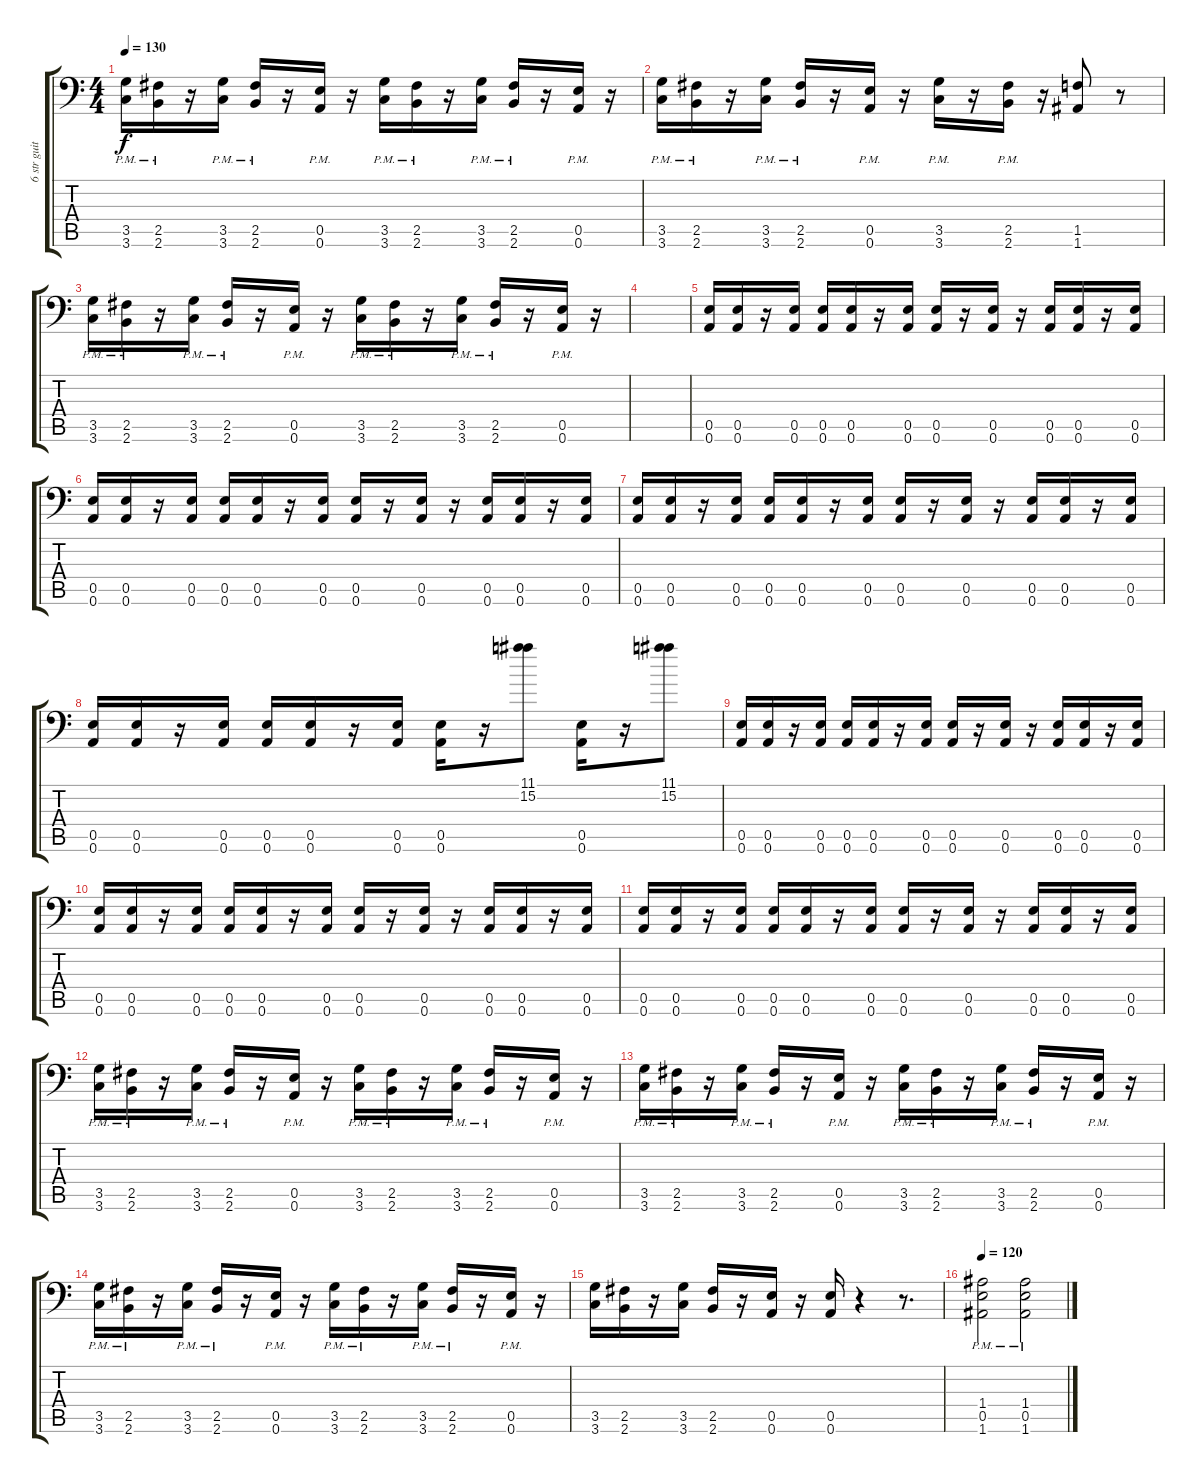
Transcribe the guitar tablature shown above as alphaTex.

\track ("6 str guitar" "6 str guit") {instrument distortionguitar}
\staff {score tabs}
\tuning (B3 Gb3 D3 A2 E2 A1) {hide}
\ts (4 4)
\tempo 130
\clef f4
\ks c
(3.5{pm} 3.6{pm}).16{dy f} (2.5{pm} 2.6{pm}).16 r.16 (3.5{pm} 3.6{pm}).16 (2.5{pm} 2.6{pm}).16 r.16 (0.5{pm} 0.6{pm}).16 r.16 (3.5{pm} 3.6{pm}).16 (2.5{pm} 2.6{pm}).16 r.16 (3.5{pm} 3.6{pm}).16 (2.5{pm} 2.6{pm}).16 r.16 (0.5{pm} 0.6{pm}).16 r.16 |
(3.5{pm} 3.6{pm}).16 (2.5{pm} 2.6{pm}).16 r.16 (3.5{pm} 3.6{pm}).16 (2.5{pm} 2.6{pm}).16 r.16 (0.5{pm} 0.6{pm}).16 r.16 (3.5{pm} 3.6{pm}).16 r.16 (2.5{pm} 2.6{pm}).16 r.16 (1.5 1.6).8 r.8 |
(3.5{pm} 3.6{pm}).16 (2.5{pm} 2.6{pm}).16 r.16 (3.5{pm} 3.6{pm}).16 (2.5{pm} 2.6{pm}).16 r.16 (0.5{pm} 0.6{pm}).16 r.16 (3.5{pm} 3.6{pm}).16 (2.5{pm} 2.6{pm}).16 r.16 (3.5{pm} 3.6{pm}).16 (2.5{pm} 2.6{pm}).16 r.16 (0.5{pm} 0.6{pm}).16 r.16 |
|
(0.5 0.6).16 (0.5 0.6).16 r.16 (0.5 0.6).16 (0.5 0.6).16 (0.5 0.6).16 r.16 (0.5 0.6).16 (0.5 0.6).16 r.16 (0.5 0.6).16 r.16 (0.5 0.6).16 (0.5 0.6).16 r.16 (0.5 0.6).16 |
(0.5 0.6).16 (0.5 0.6).16 r.16 (0.5 0.6).16 (0.5 0.6).16 (0.5 0.6).16 r.16 (0.5 0.6).16 (0.5 0.6).16 r.16 (0.5 0.6).16 r.16 (0.5 0.6).16 (0.5 0.6).16 r.16 (0.5 0.6).16 |
(0.5 0.6).16 (0.5 0.6).16 r.16 (0.5 0.6).16 (0.5 0.6).16 (0.5 0.6).16 r.16 (0.5 0.6).16 (0.5 0.6).16 r.16 (0.5 0.6).16 r.16 (0.5 0.6).16 (0.5 0.6).16 r.16 (0.5 0.6).16 |
(0.5 0.6).16 (0.5 0.6).16 r.16 (0.5 0.6).16 (0.5 0.6).16 (0.5 0.6).16 r.16 (0.5 0.6).16 (0.5 0.6).16 r.16 (11.1 15.2).8 (0.5 0.6).16 r.16 (11.1 15.2).8 |
(0.5 0.6).16 (0.5 0.6).16 r.16 (0.5 0.6).16 (0.5 0.6).16 (0.5 0.6).16 r.16 (0.5 0.6).16 (0.5 0.6).16 r.16 (0.5 0.6).16 r.16 (0.5 0.6).16 (0.5 0.6).16 r.16 (0.5 0.6).16 |
(0.5 0.6).16 (0.5 0.6).16 r.16 (0.5 0.6).16 (0.5 0.6).16 (0.5 0.6).16 r.16 (0.5 0.6).16 (0.5 0.6).16 r.16 (0.5 0.6).16 r.16 (0.5 0.6).16 (0.5 0.6).16 r.16 (0.5 0.6).16 |
(0.5 0.6).16 (0.5 0.6).16 r.16 (0.5 0.6).16 (0.5 0.6).16 (0.5 0.6).16 r.16 (0.5 0.6).16 (0.5 0.6).16 r.16 (0.5 0.6).16 r.16 (0.5 0.6).16 (0.5 0.6).16 r.16 (0.5 0.6).16 |
(3.5{pm} 3.6{pm}).16 (2.5{pm} 2.6{pm}).16 r.16 (3.5{pm} 3.6{pm}).16 (2.5{pm} 2.6{pm}).16 r.16 (0.5{pm} 0.6{pm}).16 r.16 (3.5{pm} 3.6{pm}).16 (2.5{pm} 2.6{pm}).16 r.16 (3.5{pm} 3.6{pm}).16 (2.5{pm} 2.6{pm}).16 r.16 (0.5{pm} 0.6{pm}).16 r.16 |
(3.5{pm} 3.6{pm}).16 (2.5{pm} 2.6{pm}).16 r.16 (3.5{pm} 3.6{pm}).16 (2.5{pm} 2.6{pm}).16 r.16 (0.5{pm} 0.6{pm}).16 r.16 (3.5{pm} 3.6{pm}).16 (2.5{pm} 2.6{pm}).16 r.16 (3.5{pm} 3.6{pm}).16 (2.5{pm} 2.6{pm}).16 r.16 (0.5{pm} 0.6{pm}).16 r.16 |
(3.5{pm} 3.6{pm}).16 (2.5{pm} 2.6{pm}).16 r.16 (3.5{pm} 3.6{pm}).16 (2.5{pm} 2.6{pm}).16 r.16 (0.5{pm} 0.6{pm}).16 r.16 (3.5{pm} 3.6{pm}).16 (2.5{pm} 2.6{pm}).16 r.16 (3.5{pm} 3.6{pm}).16 (2.5{pm} 2.6{pm}).16 r.16 (0.5{pm} 0.6{pm}).16 r.16 |
(3.5 3.6).16 (2.5 2.6).16 r.16 (3.5 3.6).16 (2.5 2.6).16 r.16 (0.5 0.6).16 r.16 (0.5 0.6).16 r.4 r.8{d} |
\tempo 120
(1.4{pm} 0.5{pm} 1.6{pm}).2 (1.4{pm} 0.5{pm} 1.6{pm}).2
